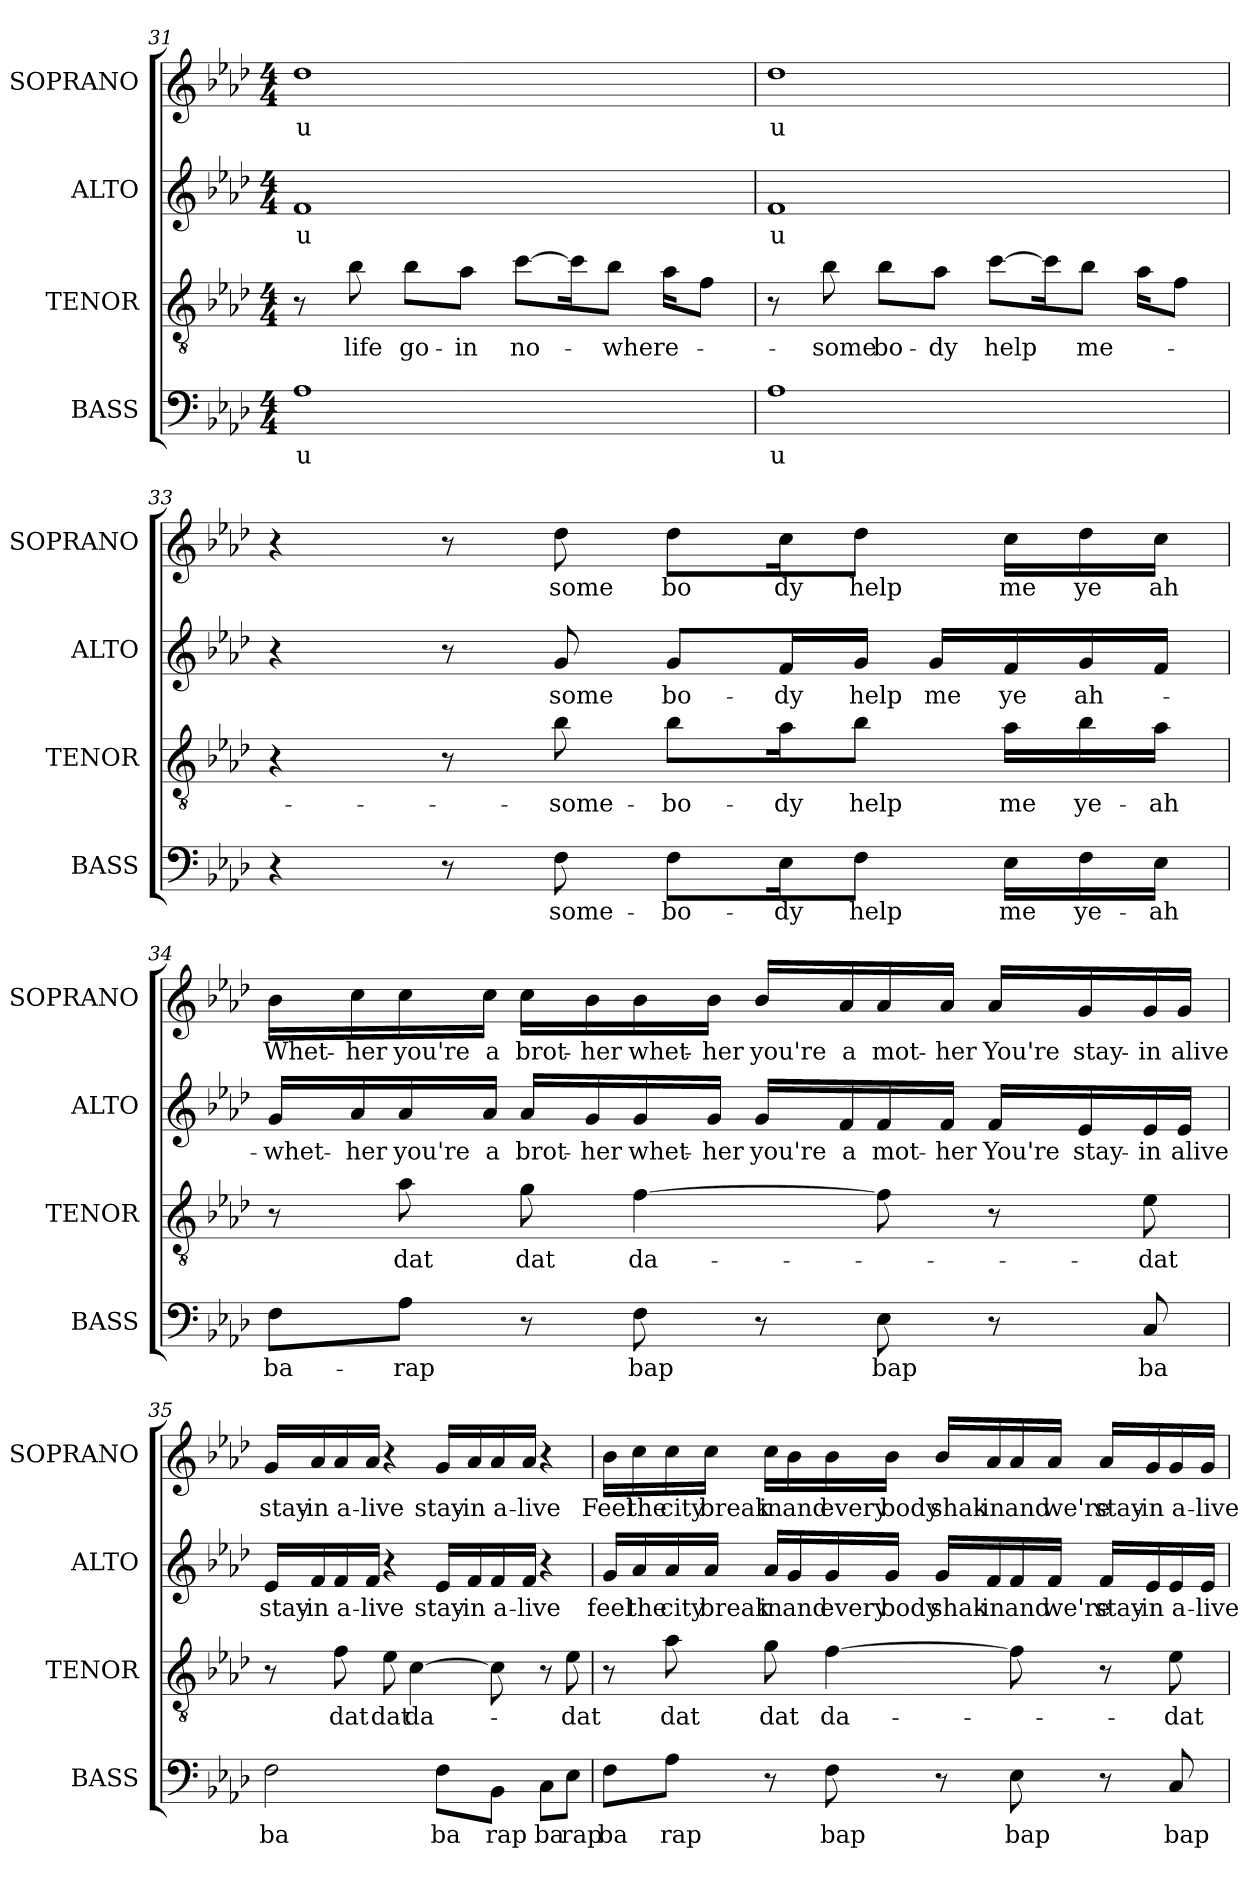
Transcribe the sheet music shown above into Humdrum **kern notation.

**kern	**text	**kern	**text	**kern	**text	**kern	**text
*part4	*part4	*part3	*part3	*part2	*part2	*part1	*part1
*staff4	*staff4	*staff3	*staff3	*staff2	*staff2	*staff1	*staff1
*I"BASS	*	*I"TENOR	*	*I"ALTO	*	*I"SOPRANO	*
*I'BASS	*	*I'TENOR	*	*I'ALTO	*	*I'SOPRANO	*
*clefF4	*	*clefGv2	*	*clefG2	*	*clefG2	*
*k[b-e-a-d-]	*	*k[b-e-a-d-]	*	*k[b-e-a-d-]	*	*k[b-e-a-d-]	*
*A-:	*	*A-:	*	*A-:	*	*A-:	*
*M4/4	*	*M4/4	*	*M4/4	*	*M4/4	*
=31	=31	=31	=31	=31	=31	=31	=31
1A-	u	8r	.	1f	u	1dd-	u
.	.	8b-\	life	.	.	.	.
.	.	8b-\L	go-	.	.	.	.
.	.	8a-\J	-in	.	.	.	.
.	.	[8cc\L	no-	.	.	.	.
.	.	16cc\K]	.	.	.	.	.
.	.	8b-\J	-where-	.	.	.	.
.	.	16a-\KL	.	.	.	.	.
.	.	8f\J	.	.	.	.	.
!!LO:PB:g=z
=32	=32	=32	=32	=32	=32	=32	=32
1A-	u	8r	.	1f	u	1dd-	u
.	.	8b-\	-some	.	.	.	.
.	.	8b-\L	bo-	.	.	.	.
.	.	8a-\J	-dy	.	.	.	.
.	.	[8cc\L	help	.	.	.	.
.	.	16cc\K]	.	.	.	.	.
.	.	8b-\J	me-	.	.	.	.
.	.	16a-\KL	.	.	.	.	.
.	.	8f\J	.	.	.	.	.
=33	=33	=33	=33	=33	=33	=33	=33
4r	.	4r	.	4r	.	4r	.
8r	.	8r	.	8r	.	8r	.
8F\	some-	8b-\	-some-	8g/	some	8dd-\	some
8F\L	-bo-	8b-\L	-bo-	8g/L	bo-	8dd-\L	bo
16E-\K	-dy	16a-\K	-dy	16f/L	-dy	16cc\K	dy
8F\J	help	8b-\J	help	16g/JJ	help	8dd-\J	help
.	.	.	.	16g/LL	me	.	.
16E-\LL	me	16a-\LL	me	16f/	ye	16cc\LL	me
16F\	ye-	16b-\	ye-	16g/	ah-	16dd-\	ye
16E-\JJ	-ah	16a-\JJ	-ah	16f/JJ	.	16cc\JJ	ah
!!LO:LB:g=z
=34	=34	=34	=34	=34	=34	=34	=34
8F\L	ba-	8r	.	16g/LL	whet-	16b-\LL	Whet-
.	.	.	.	16a-/	-her	16cc\	-her
8A-\J	-rap	8a-\	dat	16a-/	you're	16cc\	you're
.	.	.	.	16a-/JJ	a	16cc\JJ	a
8r	.	8g\	dat	16a-/LL	brot-	16cc\LL	brot-
.	.	.	.	16g/	-her	16b-\	-her
8F\	bap	[4f\	da-	16g/	whet-	16b-\	whet-
.	.	.	.	16g/JJ	-her	16b-\JJ	-her
8r	.	.	.	16g/LL	you're	16b-/LL	you're
.	.	.	.	16f/	a	16a-/	a
8E-\	bap	8f\]	.	16f/	mot-	16a-/	mot-
.	.	.	.	16f/JJ	-her	16a-/JJ	-her
8r	.	8r	.	16f/LL	You're	16a-/LL	You're
.	.	.	.	16e-/	stay-	16g/	stay-
8C/	ba	8e-\	-dat	16e-/	-in	16g/	-in
.	.	.	.	16e-/JJ	alive	16g/JJ	alive
!!LO:PB:g=z
=35	=35	=35	=35	=35	=35	=35	=35
2F\	ba	8r	.	16e-/LL	stay-	16g/LL	stay-
.	.	.	.	16f/	-in	16a-/	-in
.	.	8f\	dat	16f/	a-	16a-/	a-
.	.	.	.	16f/JJ	-live	16a-/JJ	-live
.	.	8e-\	dat	4r	.	4r	.
.	.	[4c\	da-	.	.	.	.
8F\L	ba	.	.	16e-/LL	stay-	16g/LL	stay-
.	.	.	.	16f/	-in	16a-/	-in
8BB-\J	rap	8c\]	.	16f/	a-	16a-/	a-
.	.	.	.	16f/JJ	-live	16a-/JJ	-live
8C\L	ba	8r	.	4r	.	4r	.
8E-\J	rap	8e-\	-dat	.	.	.	.
!!LO:LB:g=z
=36	=36	=36	=36	=36	=36	=36	=36
8F\L	ba	8r	.	16g/LL	feel	16b-\LL	Feel
.	.	.	.	16a-/	the	16cc\	the
8A-\J	rap	8a-\	dat	16a-/	city	16cc\	city
.	.	.	.	16a-/JJ	break-	16cc\JJ	break-
8r	.	8g\	dat	16a-/LL	-in	16cc\LL	-in
.	.	.	.	16g/	and	16b-\	and
8F\	bap	[4f\	da-	16g/	every-	16b-\	every-
.	.	.	.	16g/JJ	-body	16b-\JJ	-body
8r	.	.	.	16g/LL	shak-	16b-/LL	shak-
.	.	.	.	16f/	-in	16a-/	-in
8E-\	bap	8f\]	.	16f/	and	16a-/	and
.	.	.	.	16f/JJ	we're	16a-/JJ	we're
8r	.	8r	.	16f/LL	stay-	16a-/LL	stay-
.	.	.	.	16e-/	-in	16g/	-in
8C/	bap	8e-\	-dat	16e-/	a-	16g/	a-
.	.	.	.	16e-/JJ	-live	16g/JJ	-live
=	=	=	=	=	=	=	=
*-	*-	*-	*-	*-	*-	*-	*-
